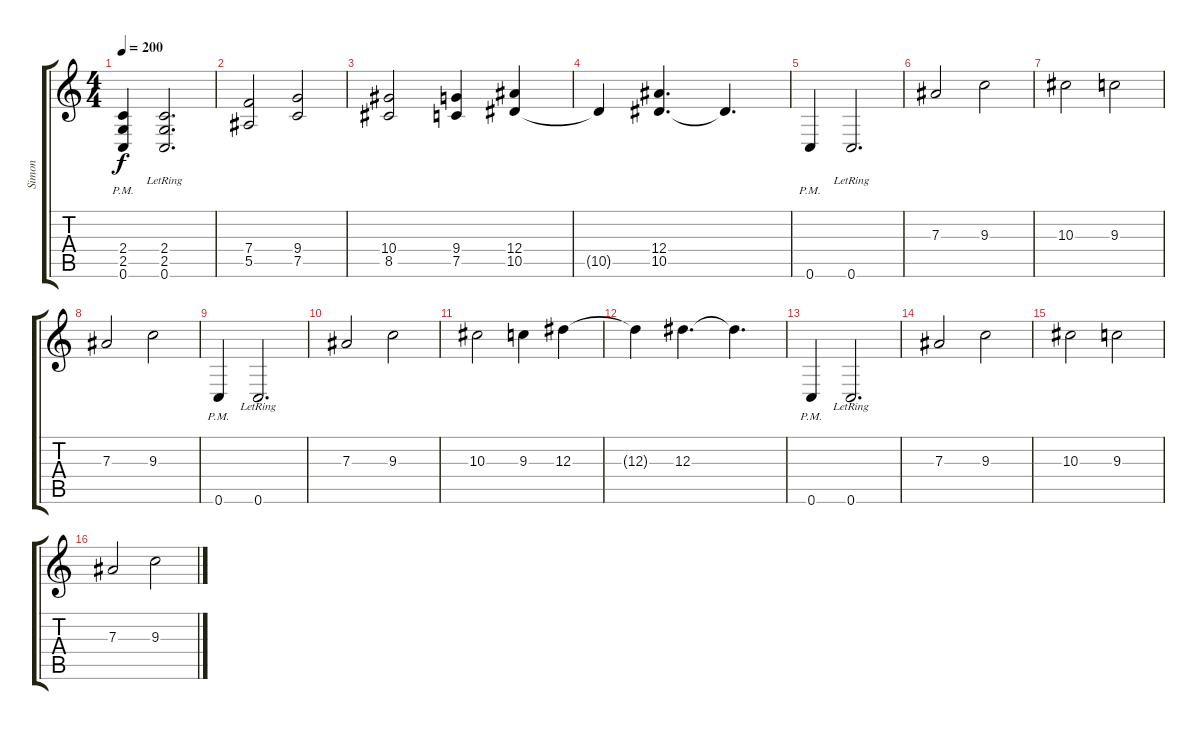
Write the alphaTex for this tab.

\track ("Simon" "Simon") {instrument distortionguitar}
\staff {score tabs}
\tuning (C4 G3 Eb3 Bb2 F2 C2) {hide}
\ts (4 4)
\tempo 200
\clef g2
\ks c
(2.4 2.5 0.6{pm}).4{dy f} (2.4{lr} 2.5{lr} 0.6{lr}).2{d} |
(7.4 5.5).2 (9.4 7.5).2 |
(10.4 8.5).2 (9.4 7.5).4 (12.4 10.5).4 |
10.5{t}.4 (12.4 10.5).4{d} 10.5{t}.4{d} |
0.6{pm}.4 0.6{lr}.2{d} |
7.3.2 9.3.2 |
10.3.2 9.3.2 |
7.3.2 9.3.2 |
0.6{pm}.4 0.6{lr}.2{d} |
7.3.2 9.3.2 |
10.3.2 9.3.4 12.3.4 |
12.3{t}.4 12.3.4{d} 12.3{t}.4{d} |
0.6{pm}.4 0.6{lr}.2{d} |
7.3.2 9.3.2 |
10.3.2 9.3.2 |
7.3.2 9.3.2
